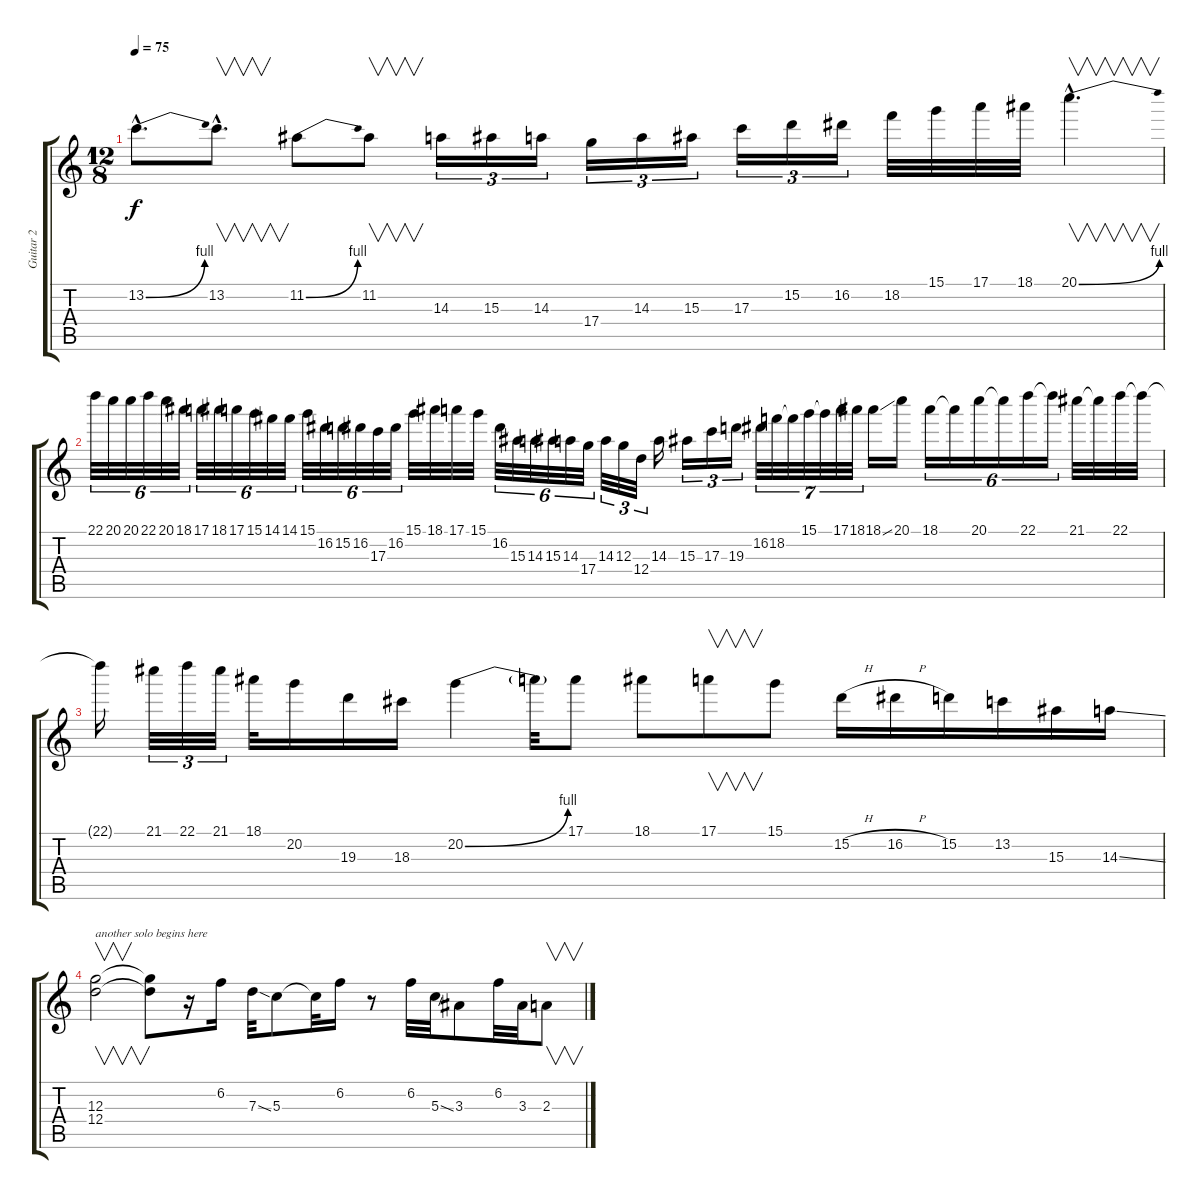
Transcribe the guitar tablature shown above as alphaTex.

\track ("Guitar 2" "Guitar 2") {instrument distortionguitar}
\staff {score tabs}
\tuning (E4 B3 G3 D3 A2 E2) {hide}
\ts (12 8)
\tempo 75
\clef g2
\ks c
13.2{be (bend 0 0 60 4) hac}.8{d dy f} 13.2{hac}.8{v d} 11.2{be (bend 0 0 60 4)}.8 11.2.8{v} 14.3.16{tu (3 2)} 15.3.16{tu (3 2)} 14.3.16{tu (3 2)} 17.4.16{tu (3 2)} 14.3.16{tu (3 2)} 15.3.16{tu (3 2)} 17.3.16{tu (3 2)} 15.2.16{tu (3 2)} 16.2.16{tu (3 2)} 18.2.32 15.1.32 17.1.32 18.1.32 20.1{be (bend 0 0 60 4) hac}.4{v d} |
22.1.32{tu (6 4)} 20.1.32{tu (6 4)} 20.1.32{tu (6 4)} 22.1.32{tu (6 4)} 20.1.32{tu (6 4)} 18.1.32{tu (6 4)} 17.1.32{tu (6 4)} 18.1.32{tu (6 4)} 17.1.32{tu (6 4)} 15.1.32{tu (6 4)} 14.1.32{tu (6 4)} 14.1.32{tu (6 4)} 15.1.32{tu (6 4)} 16.2.32{tu (6 4)} 15.2.32{tu (6 4)} 16.2.32{tu (6 4)} 17.3.32{tu (6 4)} 16.2.32{tu (6 4)} 15.1.32 18.1.32 17.1.32 15.1.32 16.2.32{tu (6 4)} 15.3.32{tu (6 4)} 14.3.32{tu (6 4)} 15.3.32{tu (6 4)} 14.3.32{tu (6 4)} 17.4.32{tu (6 4)} 14.3.32{tu (3 2)} 12.3.32{tu (3 2)} 12.4.32{tu (3 2)} 14.3.16 15.3.16{tu (3 2)} 17.3.16{tu (3 2)} 19.3.16{tu (3 2)} 16.2.32{tu (7 4)} 18.2.32{tu (7 4)} 18.2{t}.32{tu (7 4)} 15.1.32{tu (7 4)} 15.1{t}.32{tu (7 4)} 17.1.32{tu (7 4)} 18.1.32{tu (7 4)} 18.1{ss}.16 20.1.16 18.1.16{tu (6 4)} 18.1{t}.16{tu (6 4)} 20.1.16{tu (6 4)} 20.1{t}.16{tu (6 4)} 22.1.16{tu (6 4)} 22.1{t}.16{tu (6 4)} 21.1.32 21.1{t}.32 22.1.32 22.1{t}.32 |
22.1{t}.16 21.1.32{tu (3 2)} 22.1.32{tu (3 2)} 21.1.32{tu (3 2)} 18.1.32 20.2.16 19.3.16 18.3.16 20.2{be (bend 0 0 60 4)}.4 20.2{t}.32 17.1.8 18.1.8 17.1.8{v} 15.1.8 15.2{h}.16 16.2{h}.16 15.2.16 13.2.16 15.3.16 14.3{ss}.16 |
(12.3 12.4).2{v txt "another solo begins here"} (12.3{t} 12.4{t}).8 r.16 6.2.16 7.3{ss}.32 5.3.8 5.3{t}.32 6.2.16 r.8 6.2.32 5.3{ss}.32 3.3.8 6.2.32 3.3.32 2.3.8{v}
